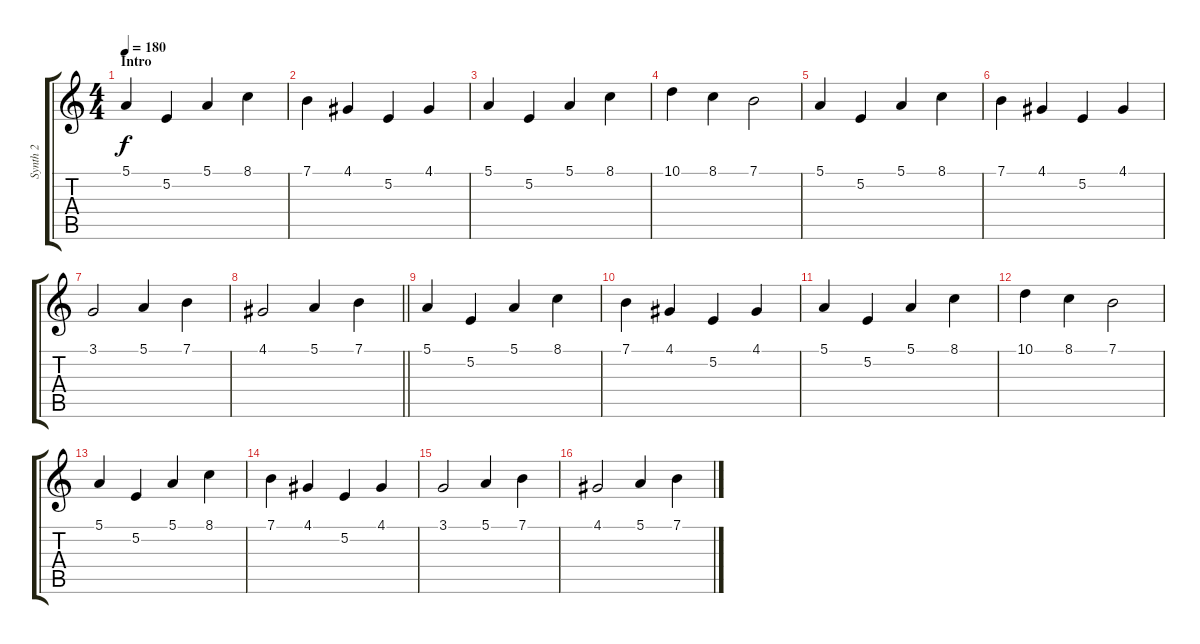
\track ("Synth 2" "Synth 2") {instrument stringensemble1}
\staff {score tabs}
\tuning (E4 B3 G3 D3 A2 E2) {hide}
\ts (4 4)
\section ("" "Intro")
\tempo 180
\clef g2
\ks c
5.1.4{dy f instrument stringensemble1} 5.2.4 5.1.4 8.1.4 |
7.1.4 4.1.4 5.2.4 4.1.4 |
5.1.4 5.2.4 5.1.4 8.1.4 |
10.1.4 8.1.4 7.1.2 |
5.1.4 5.2.4 5.1.4 8.1.4 |
7.1.4 4.1.4 5.2.4 4.1.4 |
3.1.2 5.1.4 7.1.4 |
\barLineRight lightlight
4.1.2 5.1.4 7.1.4 |
\section ("" "")
5.1.4 5.2.4 5.1.4 8.1.4 |
7.1.4 4.1.4 5.2.4 4.1.4 |
5.1.4 5.2.4 5.1.4 8.1.4 |
10.1.4 8.1.4 7.1.2 |
5.1.4 5.2.4 5.1.4 8.1.4 |
7.1.4 4.1.4 5.2.4 4.1.4 |
3.1.2 5.1.4 7.1.4 |
4.1.2 5.1.4 7.1.4
